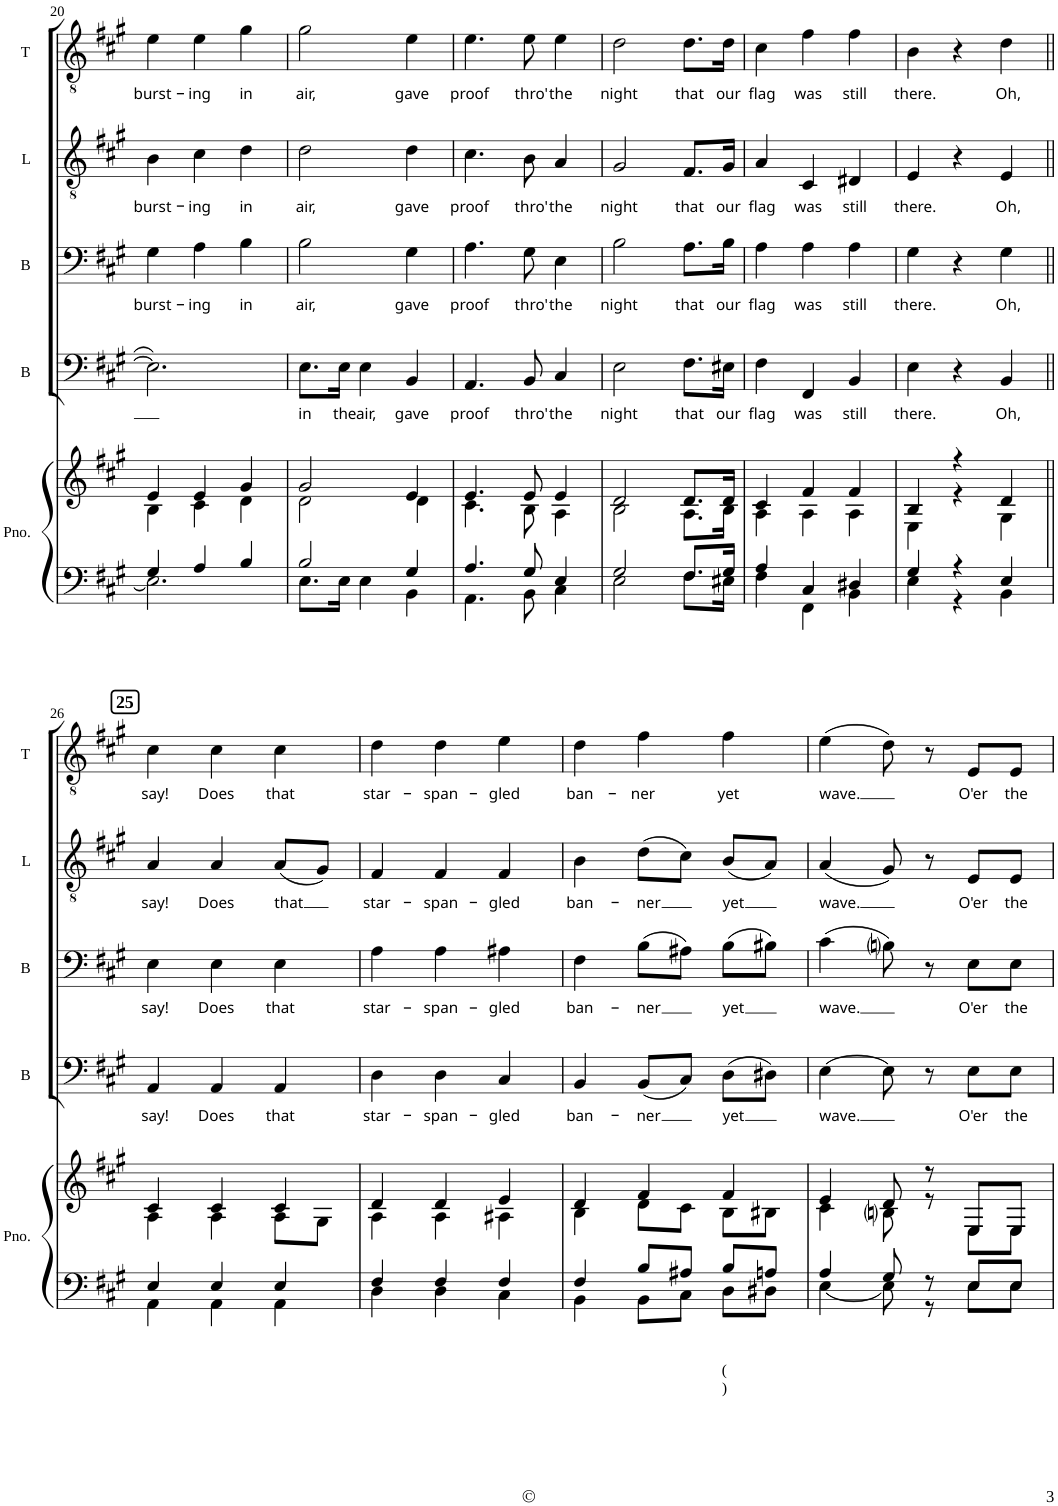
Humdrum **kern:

**kern	**kern	**kern	**text	**kern	**text	**kern	**text	**kern	**text
*part5	*part5	*part4	*part4	*part3	*part3	*part2	*part2	*part1	*part1
*staff6	*staff5	*staff4	*staff4	*staff3	*staff3	*staff2	*staff2	*staff1	*staff1
*I"Piano	*	*I"Bass	*	*I"Baritone	*	*I"Lead	*	*I"Tenor	*
*I'Pno.	*	*I'B	*	*I'B	*	*I'L	*	*I'T	*
!!LO:PB:g=z
*clefF4	*clefG2	*clefF4	*	*clefF4	*	*clefGv2	*	*clefGv2	*
*k[f#c#g#]	*k[f#c#g#]	*k[f#c#g#]	*	*k[f#c#g#]	*	*k[f#c#g#]	*	*k[f#c#g#]	*
*A:	*A:	*A:	*	*A:	*	*A:	*	*A:	*
*M3/4	*M3/4	*M3/4	*	*M3/4	*	*M3/4	*	*M3/4	*
=20	=20	=20	=20	=20	=20	=20	=20	=20	=20
*^	*^	*	*	*	*	*	*	*	*
!	!	!	!	!	!	!	!LO:LY:b	!	!LO:LY:b	!	!LO:LY:b
4G#/	2.E\]	4e/	4B\	2.E\]	.	4G#\	burst-	4B\	burst-	4e\	burst-
!	!	!	!	!	!	!	!LO:LY:b	!	!LO:LY:b	!	!LO:LY:b
4A/	.	4e/	4c#\	.	.	4A\	-ing	4c#\	-ing	4e\	-ing
!	!	!	!	!	!	!	!LO:LY:b	!	!LO:LY:b	!	!LO:LY:b
4B/	.	4g#/	4d\	.	.	4B\	in	4d\	in	4g#\	in
=21	=21	=21	=21	=21	=21	=21	=21	=21	=21	=21	=21
!	!	!	!	!	!LO:LY:b	!	!LO:LY:b	!	!LO:LY:b	!	!LO:LY:b
2B/	8.E\L	2g#/	2d\	8.E\L	in	2B\	air,	2d\	air,	2g#\	air,
!	!	!	!	!	!LO:LY:b	!	!	!	!	!	!
.	16E\Jk	.	.	16E\Jk	the	.	.	.	.	.	.
!	!	!	!	!	!LO:LY:b	!	!	!	!	!	!
.	4E\	.	.	4E\	air,	.	.	.	.	.	.
!	!	!	!	!	!LO:LY:b	!	!LO:LY:b	!	!LO:LY:b	!	!LO:LY:b
4G#/	4BB\	4e/	4d\	4BB/	gave	4G#\	gave	4d\	gave	4e\	gave
=22	=22	=22	=22	=22	=22	=22	=22	=22	=22	=22	=22
!	!	!	!	!	!LO:LY:b	!	!LO:LY:b	!	!LO:LY:b	!	!LO:LY:b
4.A/	4.AA\	4.e/	4.c#\	4.AA/	proof	4.A\	proof	4.c#\	proof	4.e\	proof
!	!	!	!	!	!LO:LY:b	!	!LO:LY:b	!	!LO:LY:b	!	!LO:LY:b
8G#/	8BB\	8e/	8B\	8BB/	thro'	8G#\	thro'	8B\	thro'	8e\	thro'
!	!	!	!	!	!LO:LY:b	!	!LO:LY:b	!	!LO:LY:b	!	!LO:LY:b
4E/	4C#\	4e/	4A\	4C#/	the	4E\	the	4A/	the	4e\	the
=23	=23	=23	=23	=23	=23	=23	=23	=23	=23	=23	=23
!	!	!	!	!	!LO:LY:b	!	!LO:LY:b	!	!LO:LY:b	!	!LO:LY:b
2G#/	2E\	2d/	2B\	2E\	night	2B\	night	2G#/	night	2d\	night
!	!	!	!	!	!LO:LY:b	!	!LO:LY:b	!	!LO:LY:b	!	!LO:LY:b
8.F#/L	8.F#\L	8.d/L	8.A\L	8.F#\L	that	8.A\L	that	8.F#/L	that	8.d\L	that
!	!	!	!	!	!LO:LY:b	!	!LO:LY:b	!	!LO:LY:b	!	!LO:LY:b
16G#/Jk	16E#X\Jk	16d/Jk	16B\Jk	16E#X\Jk	our	16B\Jk	our	16G#/Jk	our	16d\Jk	our
=24	=24	=24	=24	=24	=24	=24	=24	=24	=24	=24	=24
!	!	!	!	!	!LO:LY:b	!	!LO:LY:b	!	!LO:LY:b	!	!LO:LY:b
4A/	4F#\	4c#/	4A\	4F#\	flag	4A\	flag	4A/	flag	4c#\	flag
!	!	!	!	!	!LO:LY:b	!	!LO:LY:b	!	!LO:LY:b	!	!LO:LY:b
4C#/	4FF#\	4f#/	4A\	4FF#/	was	4A\	was	4C#/	was	4f#\	was
!	!	!	!	!	!LO:LY:b	!	!LO:LY:b	!	!LO:LY:b	!	!LO:LY:b
4D#X/	4BB\	4f#/	4A\	4BB/	still	4A\	still	4D#X/	still	4f#\	still
=25	=25	=25	=25	=25	=25	=25	=25	=25	=25	=25	=25
!	!	!	!	!	!LO:LY:b	!	!LO:LY:b	!	!LO:LY:b	!	!LO:LY:b
4G#/	4E\	4B/	4E\	4E\	there.	4G#\	there.	4E/	there.	4B\	there.
4r	4r	4r	4r	4r	.	4r	.	4r	.	4r	.
!	!	!	!	!	!LO:LY:b	!	!LO:LY:b	!	!LO:LY:b	!	!LO:LY:b
4E/	4BB\	4d/	4G#\	4BB/	Oh,	4G#\	Oh,	4E/	Oh,	4d\	Oh,
!!LO:LB:g=z
!!LO:REH:place=s1:a:B:cj:fs=10:t=25
=26||	=26||	=26||	=26||	=26||	=26||	=26||	=26||	=26||	=26||	=26||	=26||
!	!	!	!	!	!LO:LY:b	!	!LO:LY:b	!	!LO:LY:b	!	!LO:LY:b
4E/	4AA\	4c#/	4A\	4AA/	say!	4E\	say!	4A/	say!	4c#\	say!
!	!	!	!	!	!LO:LY:b	!	!LO:LY:b	!	!LO:LY:b	!	!LO:LY:b
4E/	4AA\	4c#/	4A\	4AA/	Does	4E\	Does	4A/	Does	4c#\	Does
!	!	!	!	!	!LO:LY:b	!	!LO:LY:b	!	!LO:LY:b	!	!LO:LY:b
4E/	4AA\	4c#/	8A\L	4AA/	that	4E\	that	(8A/L	that	4c#\	that
.	.	.	8G#\J	.	.	.	.	8G#/J)	.	.	.
=27	=27	=27	=27	=27	=27	=27	=27	=27	=27	=27	=27
!	!	!	!	!	!LO:LY:b	!	!LO:LY:b	!	!LO:LY:b	!	!LO:LY:b
4F#/	4D\	4d/	4A\	4D\	star-	4A\	star-	4F#/	star-	4d\	star-
!	!	!	!	!	!LO:LY:b	!	!LO:LY:b	!	!LO:LY:b	!	!LO:LY:b
4F#/	4D\	4d/	4A\	4D\	-span-	4A\	-span-	4F#/	-span-	4d\	-span-
!	!	!	!	!	!LO:LY:b	!	!LO:LY:b	!	!LO:LY:b	!	!LO:LY:b
4F#/	4C#\	4e/	4A#X\	4C#/	-gled	4A#X\	-gled	4F#/	-gled	4e\	-gled
=28	=28	=28	=28	=28	=28	=28	=28	=28	=28	=28	=28
!	!	!	!	!	!LO:LY:b	!	!LO:LY:b	!	!LO:LY:b	!	!LO:LY:b
4F#/	4BB\	4d/	4B\	4BB/	ban-	4F#\	ban-	4B\	ban-	4d\	ban-
!	!	!	!	!	!LO:LY:b	!	!LO:LY:b	!	!LO:LY:b	!	!LO:LY:b
8B/L	8BB\L	4f#/	8d\L	(8BB/L	-ner	(8B\L	-ner	(8d\L	-ner	4f#\	-ner
8A#X/J	8C#\J	.	8c#\J	8C#/J)	.	8A#X\J)	.	8c#\J)	.	.	.
!LO:TX:b:t=(	!	!	!	!	!	!	!	!	!	!	!
!LO:TX:b:t=)	!	!	!	!	!	!	!	!	!	!	!
!	!	!	!	!	!LO:LY:b	!	!LO:LY:b	!	!LO:LY:b	!	!LO:LY:b
8B/L	8D\L	4f#/	8B\L	(8D\L	yet	(8B\L	yet	(8B/L	yet	4f#\	yet
8An/J	8D#X\J	.	8B#X\J	8D#X\J)	.	8B#X\J)	.	8A/J)	.	.	.
=29	=29	=29	=29	=29	=29	=29	=29	=29	=29	=29	=29
!	!	!	!	!	!LO:LY:b	!	!LO:LY:b	!	!LO:LY:b	!	!LO:LY:b
4A/	[4E\	4e/	4c#\	[4E\	wave.	(4c#\	wave.	(4A/	wave.	(4e\	wave.
8G#/	8E\]	8d/	8Bni\	8E\]	.	8Bni\)	.	8G#/)	.	8d\)	.
8r	8r	8r	8r	8r	.	8r	.	8r	.	8r	.
!	!	!	!	!	!LO:LY:b	!	!LO:LY:b	!	!LO:LY:b	!	!LO:LY:b
8E/L	8E\L	8E/L	8E\L	8E\L	O'er	8E\L	O'er	8E/L	O'er	8E/L	O'er
!	!	!	!	!	!LO:LY:b	!	!LO:LY:b	!	!LO:LY:b	!	!LO:LY:b
8E/J	8E\J	8E/J	8E\J	8E\J	the	8E\J	the	8E/J	the	8E/J	the
*v	*v	*	*	*	*	*	*	*	*	*	*
*	*v	*v	*	*	*	*	*	*	*	*
=	=	=	=	=	=	=	=	=	=
*-	*-	*-	*-	*-	*-	*-	*-	*-	*-
